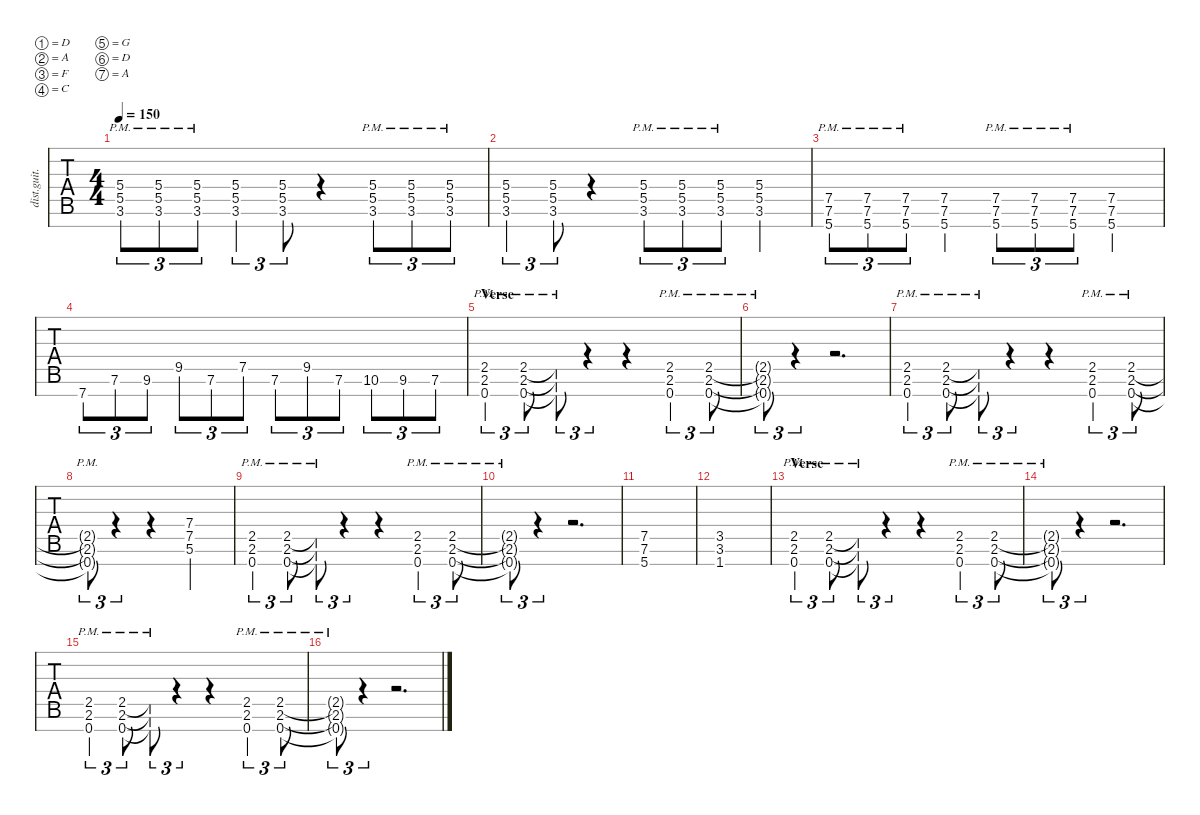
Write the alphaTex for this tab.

\defaultSystemsLayout 4
\hideDynamics
\bracketExtendMode nobrackets
\otherSystemsTrackNameOrientation horizontal
\track ("Distortion Guitar" "dist.guit.") {solo instrument distortionguitar}
\staff {tabs}
\tuning (D4 A3 F3 C3 G2 D2 A1)
\ts (4 4)
\scale
1.06224
\tempo 150
\accidentals auto
\clef g2
\ottava regular
\simile none
\ks aminor
(3.6{pm} 5.5{pm} 5.4{pm}).8{tu (3 2) dy mf beam Up} (3.6{pm} 5.5{pm} 5.4{pm}).8{tu (3 2) beam Up} (3.6{pm} 5.5{pm} 5.4{pm}).8{tu (3 2) beam Up} (3.6 5.5 5.4).4{tu (3 2) beam Up} (3.6 5.5 5.4).8{tu (3 2) beam Up} r.4{beam Up} (3.6{pm} 5.5{pm} 5.4{pm}).8{tu (3 2) beam Up} (3.6{pm} 5.5{pm} 5.4{pm}).8{tu (3 2) beam Up} (3.6{pm} 5.5{pm} 5.4{pm}).8{tu (3 2) beam Up} |
\scale
0.973358 (3.6 5.5 5.4).4{tu (3 2) beam Up} (3.6 5.5 5.4).8{tu (3 2) beam Up} r.4{beam Up} (3.6{pm} 5.5{pm} 5.4{pm}).8{tu (3 2) beam Up} (3.6{pm} 5.5{pm} 5.4{pm}).8{tu (3 2) beam Up} (3.6{pm} 5.5{pm} 5.4{pm}).8{tu (3 2) beam Up} (3.6{ac} 5.5 5.4).4{beam Up} |
\scale
0.973358 (7.6{pm} 7.5{pm} 5.7).8{tu (3 2) beam Up} (7.6{pm} 7.5{pm} 5.7).8{tu (3 2) beam Up} (7.6{pm} 7.5{pm} 5.7).8{tu (3 2) beam Up} (7.6{ac} 7.5 5.7).4{beam Up} (7.6{pm} 7.5{pm} 5.7).8{tu (3 2) beam Up} (7.6{pm} 7.5{pm} 5.7).8{tu (3 2) beam Up} (7.6{pm} 7.5{pm} 5.7).8{tu (3 2) beam Up} (7.6 7.5 5.7).4{beam Up} |
\scale
0.991042 7.7.8{tu (3 2) beam Up} 7.6.8{tu (3 2) beam Up} 9.6.8{tu (3 2) beam Up} 9.5{ac}.8{tu (3 2) beam Up} 7.6.8{tu (3 2) dy ppp beam Up} 7.5{ac}.8{tu (3 2) beam Up} 7.6.8{tu (3 2) beam Up} 9.5{ac}.8{tu (3 2) beam Up} 7.6.8{tu (3 2) beam Up} 10.6.8{tu (3 2) beam Up} 9.6.8{tu (3 2) beam Up} 7.6.8{tu (3 2) beam Up} |
\section ("" "Verse")
\scale
1.06666 (2.5{pm} 2.6{pm} 0.7{pm}).4{tu (3 2) dy mf beam Up} (2.5{pm} 2.6{pm} 0.7{pm}).8{tu (3 2) beam Up} (2.5{pm t} 2.6{pm t} 0.7{pm t}).8{tu (3 2) beam Up} r.4{tu (3 2) beam Up} r.4{beam Up} (2.5{pm} 2.6{pm} 0.7{pm}).4{tu (3 2) beam Up} (2.5{pm} 2.6{pm} 0.7{pm}).8{tu (3 2) beam Up} |
\scale
0.977779 (2.5{pm t} 2.6{pm t} 0.7{pm t}).8{tu (3 2) beam Up} r.4{tu (3 2) beam Up} r.2{d beam Up} |
\scale
0.977779 (2.5{pm} 2.6{pm} 0.7{pm}).4{tu (3 2) beam Up} (2.5{pm} 2.6{pm} 0.7{pm}).8{tu (3 2) beam Up} (2.5{pm t} 2.6{pm t} 0.7{pm t}).8{tu (3 2) beam Up} r.4{tu (3 2) beam Up} r.4{beam Up} (2.5{pm} 2.6{pm} 0.7{pm}).4{tu (3 2) beam Up} (2.5{pm} 2.6{pm} 0.7{pm}).8{tu (3 2) beam Up} |
\scale
0.977779 (2.5{pm t} 2.6{pm t} 0.7{pm t}).8{tu (3 2) beam Up} r.4{tu (3 2) beam Up} r.4{beam Up} (5.6 7.5 7.4).2{beam Up} |
\scale
1.06224 (2.5{pm} 2.6{pm} 0.7{pm}).4{tu (3 2) beam Up} (2.5{pm} 2.6{pm} 0.7{pm}).8{tu (3 2) beam Up} (2.5{pm t} 2.6{pm t} 0.7{pm t}).8{tu (3 2) beam Up} r.4{tu (3 2) beam Up} r.4{beam Up} (2.5{pm} 2.6{pm} 0.7{pm}).4{tu (3 2) beam Up} (2.5{pm} 2.6{pm} 0.7{pm}).8{tu (3 2) beam Up} |
\scale
0.973358 (2.5{pm t} 2.6{pm t} 0.7{pm t}).8{tu (3 2) beam Up} r.4{tu (3 2) beam Up} r.2{d beam Up} |
\scale
0.973358 (7.6 7.5 5.7).1{beam Up} |
\scale
0.991042 (1.7{acc #} 3.6 3.5{acc #}).1{beam Up} |
\section ("" "Verse")
\scale
1.06666 (2.5{pm} 2.6{pm} 0.7{pm}).4{tu (3 2) beam Up} (2.5{pm} 2.6{pm} 0.7{pm}).8{tu (3 2) beam Up} (2.5{pm t} 2.6{pm t} 0.7{pm t}).8{tu (3 2) beam Up} r.4{tu (3 2) beam Up} r.4{beam Up} (2.5{pm} 2.6{pm} 0.7{pm}).4{tu (3 2) beam Up} (2.5{pm} 2.6{pm} 0.7{pm}).8{tu (3 2) beam Up} |
\scale
0.977779 (2.5{pm t} 2.6{pm t} 0.7{pm t}).8{tu (3 2) beam Up} r.4{tu (3 2) beam Up} r.2{d beam Up} |
\scale
0.977779 (2.5{pm} 2.6{pm} 0.7{pm}).4{tu (3 2) beam Up} (2.5{pm} 2.6{pm} 0.7{pm}).8{tu (3 2) beam Up} (2.5{pm t} 2.6{pm t} 0.7{pm t}).8{tu (3 2) beam Up} r.4{tu (3 2) beam Up} r.4{beam Up} (2.5{pm} 2.6{pm} 0.7{pm}).4{tu (3 2) beam Up} (2.5{pm} 2.6{pm} 0.7{pm}).8{tu (3 2) beam Up} |
\scale
0.977779 (2.5{pm t} 2.6{pm t} 0.7{pm t}).8{tu (3 2) beam Up} r.4{tu (3 2) beam Up} r.2{d beam Up}
